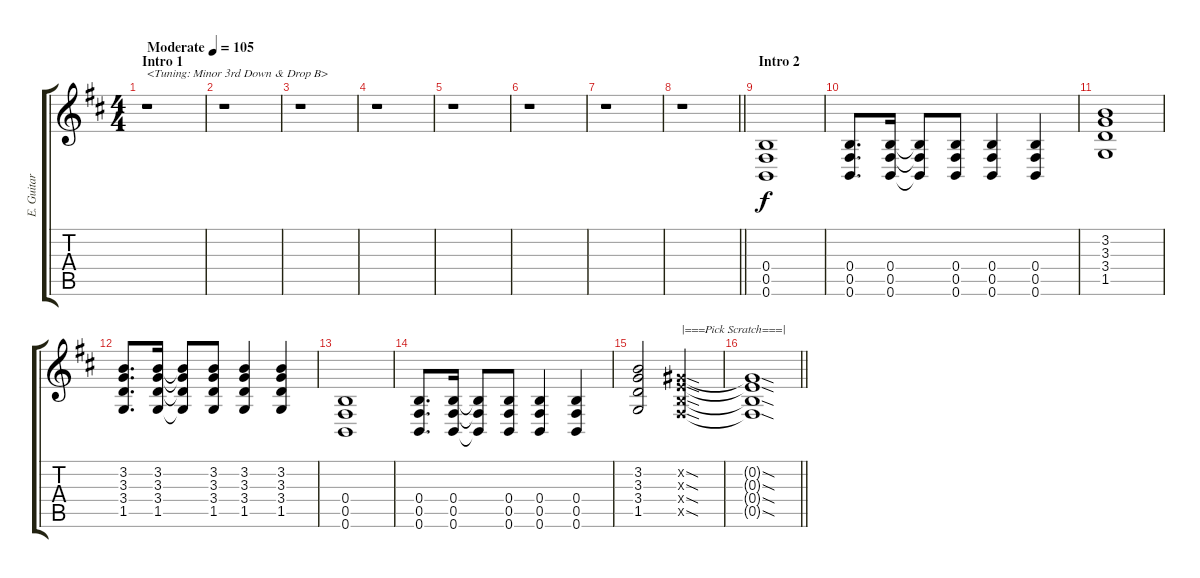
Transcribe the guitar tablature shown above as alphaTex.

\track ("E. Guitar III" "E. Guitar ") {instrument overdrivenguitar}
\staff {score tabs}
\tuning (Db4 Ab3 E3 B2 Gb2 B1) {hide}
\ts (4 4)
\section ("" "Intro 1")
\tempo (105 "Moderate")
\clef g2
\ks d
r.1{txt "<Tuning: Minor 3rd Down & Drop B>" dy f instrument overdrivenguitar} |
r.1 |
r.1 |
r.1 |
r.1 |
r.1 |
r.1 |
\barLineRight lightlight
r.1 |
\section ("" "Intro 2")
(0.4 0.5 0.6).1 |
(0.4 0.5 0.6).8{d} (0.4 0.5 0.6).16 (0.4{t} 0.5{t} 0.6{t}).8 (0.4 0.5 0.6).8 (0.4 0.5 0.6).4 (0.4 0.5 0.6).4 |
(3.2 3.3 3.4 1.5).1 |
(3.2 3.3 3.4 1.5).8{d} (3.2 3.3 3.4 1.5).16 (3.2{t} 3.3{t} 3.4{t} 1.5{t}).8 (3.2 3.3 3.4 1.5).8 (3.2 3.3 3.4 1.5).4 (3.2 3.3 3.4 1.5).4 |
(0.4 0.5 0.6).1 |
(0.4 0.5 0.6).8{d} (0.4 0.5 0.6).16 (0.4{t} 0.5{t} 0.6{t}).8 (0.4 0.5 0.6).8 (0.4 0.5 0.6).4 (0.4 0.5 0.6).4 |
(3.2 3.3 3.4 1.5).2 (0.2{sod x} 0.3{sod x} 0.4{sod x} 0.5{sod x}).2{txt "|===Pick Scratch===|"} |
\barLineRight lightlight
(0.2{sod t} 0.3{sod t} 0.4{sod t} 0.5{sod t}).1
